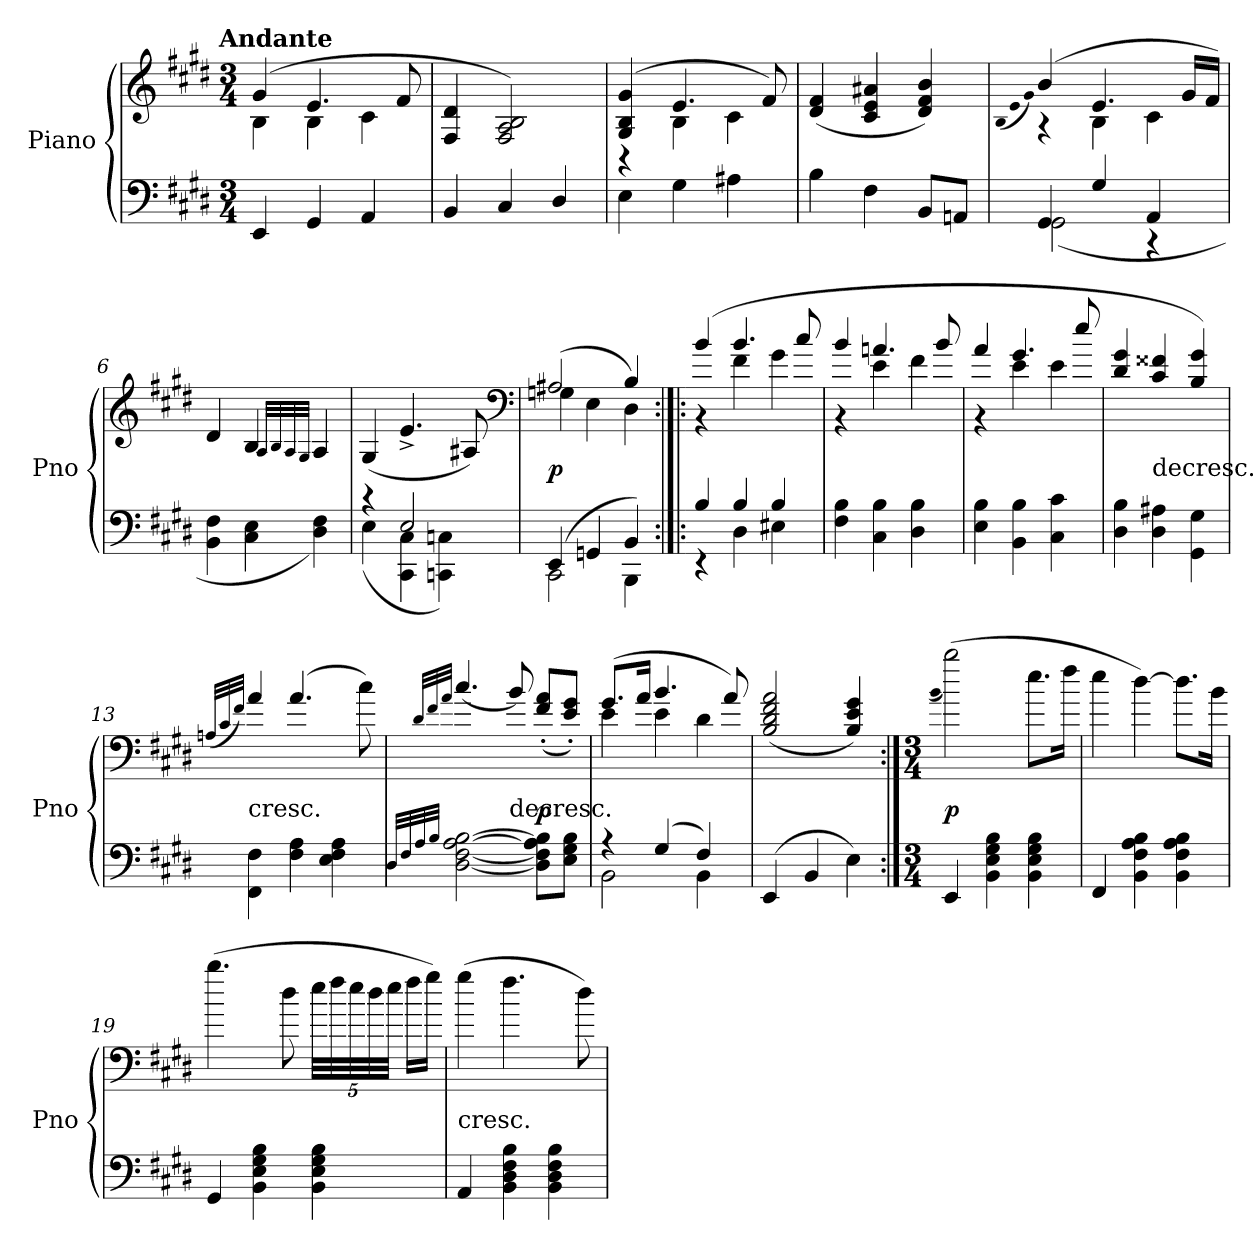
**kern	**kern	**dynam
*part1	*part1	*part1
*staff2	*staff1	*staff1/2
*I"Piano	*	*
*I'Pno	*	*
*clefF4	*clefG2	*
*k[f#c#g#d#]	*k[f#c#g#d#]	*
*E:	*E:	*
!!LO:TX:omd:t=Andante
*M3/4	*M3/4	*
*MM84	*MM84	*
=1	=1	=1
*	*^	*
4EE/	(4g#/	4B\	.
4GG#/	4.e/	4B\	.
4AA/	.	4c#\	.
.	8f#/	.	.
*	*v	*v	*
=2	=2	=2
4BB/	4F#/ 4d#/	.
4C#/	2F#/ 2A/ 2B/)	.
4D#/	.	.
=3	=3	=3
*	*^	*
4E\	(4G#/ 4B/ 4g#/	4r	.
4G#\	4.e/	4B\	.
4A#X\	.	4c#\	.
.	8f#/)	.	.
*	*v	*v	*
=4	=4	=4
4B\	(4d#/ 4f#/	.
4F#\	4c#/ 4e/ 4a#X/	.
8BB/L	4d#/ 4f#/ 4b/)	.
8AAn/J	.	.
=5	=5	=5
.	(qB	.
.	qe	.
.	qg#)	.
*^	*^	*
4GG#/	(2GG#\	(4b/	4r	.
4G#/	.	4.e/	4B\	.
4AA/	4r	.	4c#\	.
.	.	16g#/LL	.	.
.	.	16f#/JJ)	.	.
*v	*v	*	*	*
*	*v	*v	*
=6	=6	=6
4BB\ 4F#\	4d#/	.
4C#\ 4E\	4B/	.
.	32qA/LLL	.
.	32qB/	.
.	32qA/	.
.	32qG#/JJJ	.
4D#\ 4F#\)	4A/	.
=7	=7	=7
*^	*	*
4r	(4E\	(4G#/	.
2E/	4CC#\ 4C#\	4.e^/	.
.	4CCn\ 4Cn\)	.	.
.	.	8A#X/)	.
*	*	*clefF4	*
=8	=8	=8	=8
*	*	*^	*
(4EE/	2CC#\	(2A#X/	4Gn\	p
4GGn/	.	.	4E\	.
4BB/)	4BBB\	4B/	4D#\)	.
=9:|!|:	=9:|!|:	=9:|!|:	=9:|!|:	=9:|!|:
4B/	4r	(4b/	4r	.
4B/	4D#\	4.b/	4f#\	.
4B/	4E#X\	.	4g#\	.
.	.	8cc#/	.	.
*v	*v	*	*	*
=10	=10	=10	=10
4F#\ 4B\	4b/	4r	.
4C#\ 4B\	4.an/	4e\	.
4D#\ 4B\	.	4f#\	.
.	8b/	.	.
=11	=11	=11	=11
4E\ 4B\	4a/	4r	.
4BB\ 4B\	4.g#/	4e\	.
4C#\ 4c#\	.	4e\	.
.	8ee/	.	.
*	*v	*v	*
=12	=12	=12
4D#\ 4B\	4d#/ 4g#/	.
!	!LO:TX:c:t=decresc.	!
4D#\ 4A#X\	4c#/ 4f##X/	.
4GG#\ 4G#\	4B/ 4g#/)	.
=13	=13	=13
.	(32qAn/LLL	.
.	32qc#/	.
.	32qf#/JJJ)	.
!	!LO:TX:c:t=cresc.	!
4FF#\ 4F#\	4a/	.
4F#\ 4A\	(4.a/	.
4E\ 4F#\ 4A\	.	.
.	8cc#\)	.
=14	=14	=14
32qD#/LLL	.	.
32qF#/	32qd#/LLL	.
32qA/	32qf#/	.
32qB/JJJ	32qa/JJJ	.
[2D#\ [2F#\ [2A\ [2B\	(4.cc#/	.
!	!LO:TX:c:t=decresc.	!
.	8b/)	.
8D#]\ 8F#]\ 8A]\ 8B]\L	(8f#'/ 8a'/L	p
8E\ 8G#\ 8B\J	8e'/ 8g#'/J)	.
=15	=15	=15
*^	*^	*
4r	2BB\	(8.g#/L	4e\	.
.	.	16a/Jk	.	.
(4G#/	.	4.b/	4e\	.
4F#/)	4BB\	.	4d#\	.
.	.	8a/)	.	.
*v	*v	*	*	*
*	*v	*v	*
=16	=16	=16
(4EE/	(2B/ 2d#/ 2f#/ 2a/	.
4BB/	.	.
4E\)	4B/ 4e/ 4g#/)	.
=17:|!	=17:|!	=17:|!
*M3/4	*M3/4	*
.	(qb	.
4EE/	(2bb\)	p
4BB\ 4E\ 4G#\ 4B\	.	.
4BB\ 4E\ 4G#\ 4B\	8.ee\L	.
.	16ff#\Jk	.
=18	=18	=18
4FF#/	4ee\	.
4BB\ 4F#\ 4A\ 4B\	[4dd#\)	.
4BB\ 4F#\ 4A\ 4B\	8.dd#\L]	.
.	16b\Jk	.
=19	=19	=19
4GG#/	(4.bb\	.
4BB\ 4E\ 4G#\ 4B\	.	.
.	8dd#\	.
4BB\ 4E\ 4G#\ 4B\	40ee\LLL	.
.	40ff#\	.
.	40ee\	.
.	40dd#\	.
.	40ee\JJJ	.
.	16ff#\LL	.
.	16gg#\JJ)	.
=20	=20	=20
!	!LO:TX:c:t=cresc.	!
4AA/	(4gg#\	.
4BB\ 4D#\ 4F#\ 4B\	4.ff#\	.
4BB\ 4D#\ 4F#\ 4B\	.	.
.	8dd#\)	.
=	=	=
*-	*-	*-
